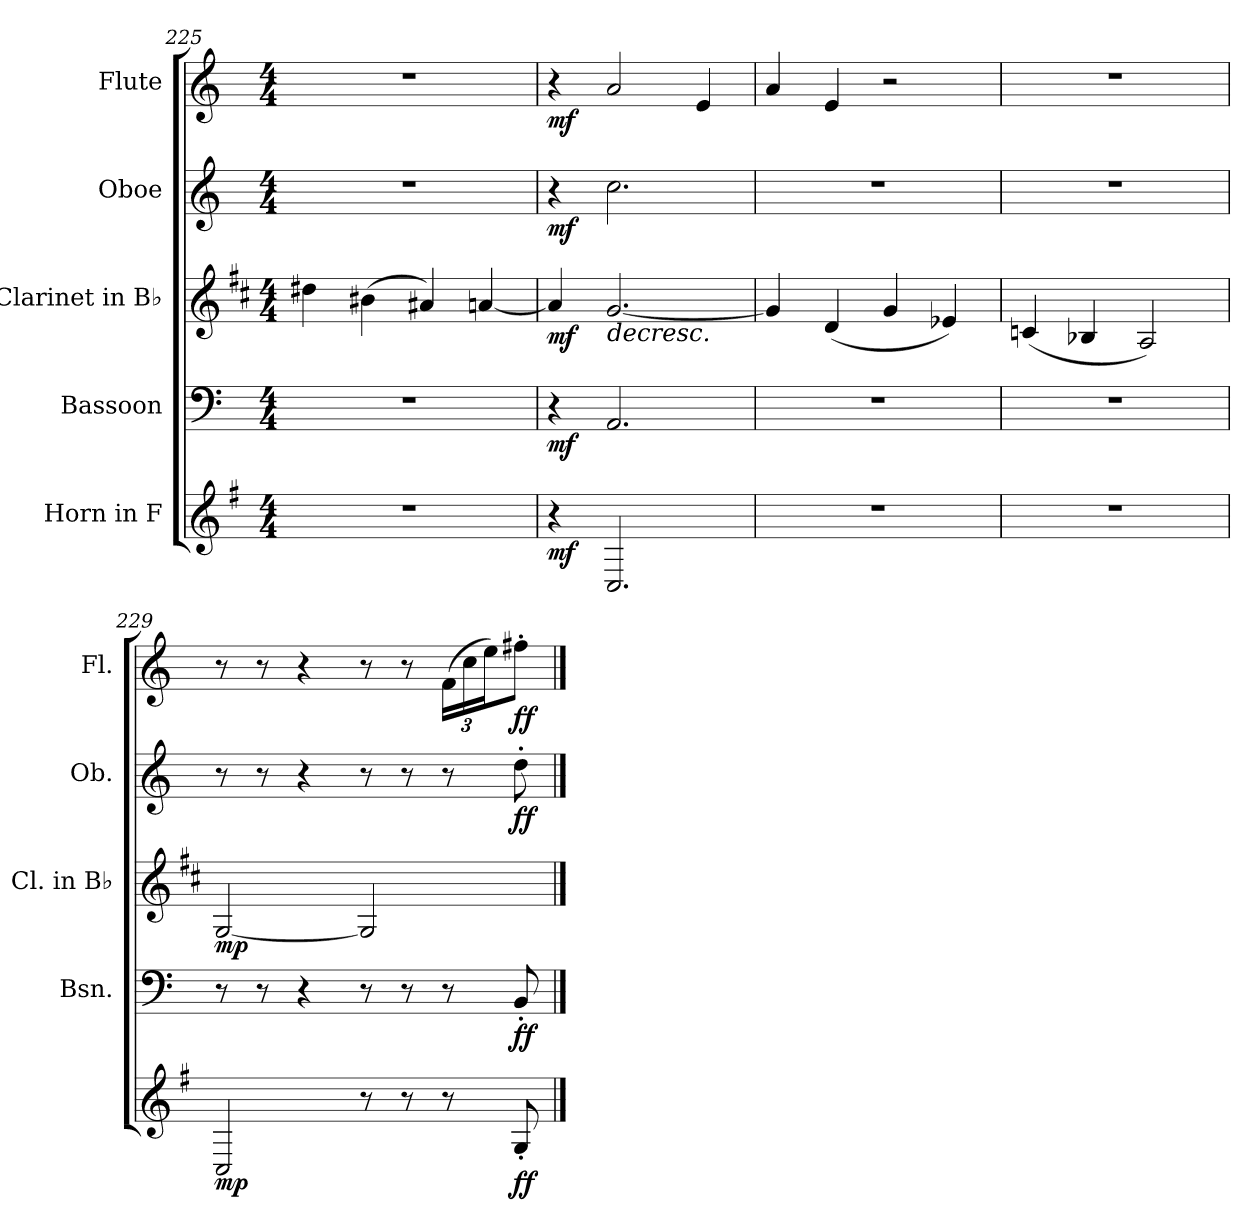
**kern	**dynam	**kern	**dynam	**kern	**dynam	**kern	**dynam	**kern	**dynam
*part5	*part5	*part4	*part4	*part3	*part3	*part2	*part2	*part1	*part1
*staff5	*staff5	*staff4	*staff4	*staff3	*staff3	*staff2	*staff2	*staff1	*staff1
*I"Horn in F	*	*I"Bassoon	*	*I"Clarinet in B♭	*	*I"Oboe	*	*I"Flute	*
*	*	*I'Bsn.	*	*I'Cl. in B♭	*	*I'Ob.	*	*I'Fl.	*
*clefG2	*	*clefF4	*	*clefG2	*	*clefG2	*	*clefG2	*
*ITrd4c7	*	*	*	*ITrd1c2	*	*	*	*ITrd-7c-12	*
*k[]	*	*k[]	*	*k[]	*	*k[]	*	*k[]	*
*M4/4	*	*M4/4	*	*M4/4	*	*M4/4	*	*M4/4	*
=225	=225	=225	=225	=225	=225	=225	=225	=225	=225
1r	.	1r	.	4cc#X\	.	1r	.	1r	.
.	.	.	.	(4a#X\	.	.	.	.	.
.	.	.	.	4g#X/)	.	.	.	.	.
.	.	.	.	[4gn/	.	.	.	.	.
=226	=226	=226	=226	=226	=226	=226	=226	=226	=226
!	!LO:DY:b	!	!LO:DY:b	!	!LO:DY:b	!	!LO:DY:b	!	!LO:DY:b
4r	mf	4r	mf	4g/]	mf	4r	mf	4r	mf
!	!	!	!	!	!LO:HP:b	!	!	!	!
2.FF/	.	2.AA/	.	[2.f/	>	2.cc\	.	2aa/	.
.	.	.	.	.	.	.	.	4ee/	.
=227	=227	=227	=227	=227	=227	=227	=227	=227	=227
1r	.	1r	.	4f/]	.	1r	.	4aa/	.
.	.	.	.	(4c/	.	.	.	4ee/	.
.	.	.	.	4f/	.	.	.	2r	.
.	.	.	.	4d-X/)	.	.	.	.	.
=228	=228	=228	=228	=228	=228	=228	=228	=228	=228
1r	.	1r	.	(4B-X/	.	1r	.	1r	.
.	.	.	.	4A-X/	.	.	.	.	.
.	.	.	.	2G/)	.	.	.	.	.
!!LO:LB:g=z
=229	=229	=229	=229	=229	=229	=229	=229	=229	=229
!	!LO:DY:b	!	!	!	!LO:DY:b	!	!	!	!
2FF/	mp	8r	.	[2F/	mp	8r	.	8r	.
.	.	8r	.	.	.	8r	.	8r	.
.	.	4r	.	.	.	4r	.	4r	.
8r	.	8r	.	2F/]	.	8r	.	8r	.
8r	.	8r	.	.	.	8r	.	8r	.
*	*	*	*	*	*	*	*	*Xbrackettup	*
8r	.	8r	.	.	.	8r	.	(24ff\LL	.
.	.	.	.	.	.	.	.	24ccc\	.
.	.	.	.	.	.	.	.	24eee\J)	.
!	!LO:DY:b	!	!LO:DY:b	!	!	!	!LO:DY:b	!	!LO:DY:b
8C'/	ff	8BB'/	ff	.	.	8dd'\	ff	8fff#X'\J	ff
.	.	.	.	.	]	.	.	.	.
==	==	==	==	==	==	==	==	==	==
*-	*-	*-	*-	*-	*-	*-	*-	*-	*-
